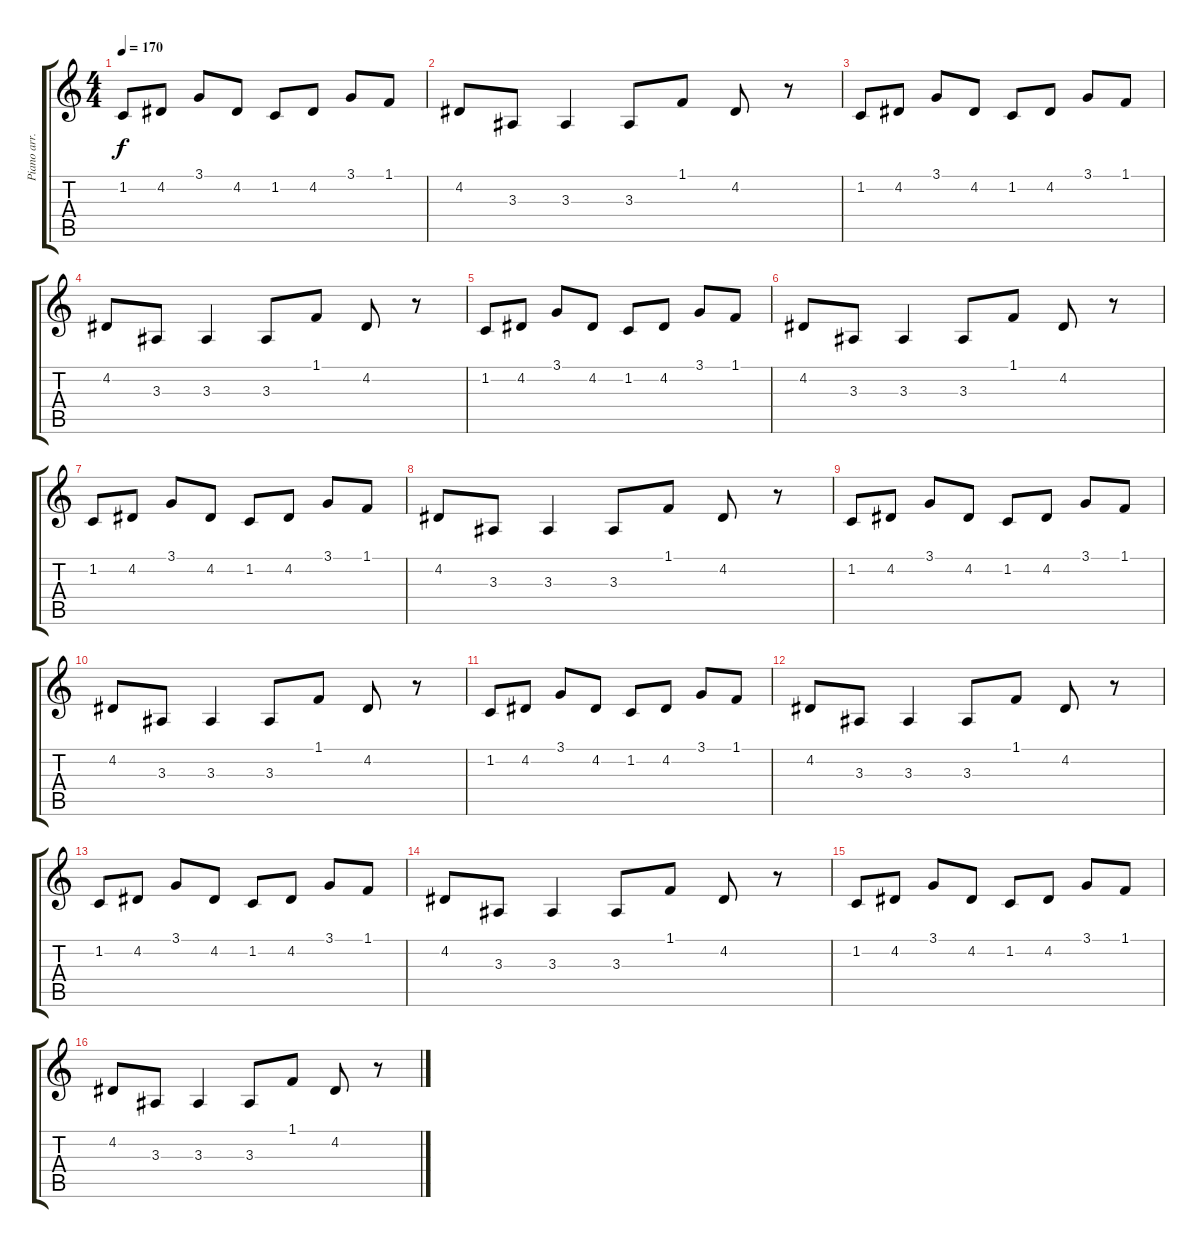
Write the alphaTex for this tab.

\track ("Piano arr. for guitar" "Piano arr.") {instrument brightacousticpiano}
\staff {score tabs}
\tuning (E4 B3 G3 D3 A2 E2) {hide}
\ts (4 4)
\tempo 170
\clef g2
\ks c
1.2.8{dy f instrument brightacousticpiano} 4.2.8 3.1.8 4.2.8 1.2.8 4.2.8 3.1.8 1.1.8 |
4.2.8 3.3.8 3.3.4 3.3.8 1.1.8 4.2.8 r.8 |
1.2.8 4.2.8 3.1.8 4.2.8 1.2.8 4.2.8 3.1.8 1.1.8 |
4.2.8 3.3.8 3.3.4 3.3.8 1.1.8 4.2.8 r.8 |
1.2.8 4.2.8 3.1.8 4.2.8 1.2.8 4.2.8 3.1.8 1.1.8 |
4.2.8 3.3.8 3.3.4 3.3.8 1.1.8 4.2.8 r.8 |
1.2.8 4.2.8 3.1.8 4.2.8 1.2.8 4.2.8 3.1.8 1.1.8 |
4.2.8 3.3.8 3.3.4 3.3.8 1.1.8 4.2.8 r.8 |
1.2.8 4.2.8 3.1.8 4.2.8 1.2.8 4.2.8 3.1.8 1.1.8 |
4.2.8 3.3.8 3.3.4 3.3.8 1.1.8 4.2.8 r.8 |
1.2.8 4.2.8 3.1.8 4.2.8 1.2.8 4.2.8 3.1.8 1.1.8 |
4.2.8 3.3.8 3.3.4 3.3.8 1.1.8 4.2.8 r.8 |
1.2.8 4.2.8 3.1.8 4.2.8 1.2.8 4.2.8 3.1.8 1.1.8 |
4.2.8 3.3.8 3.3.4 3.3.8 1.1.8 4.2.8 r.8 |
1.2.8 4.2.8 3.1.8 4.2.8 1.2.8 4.2.8 3.1.8 1.1.8 |
4.2.8 3.3.8 3.3.4 3.3.8 1.1.8 4.2.8 r.8
